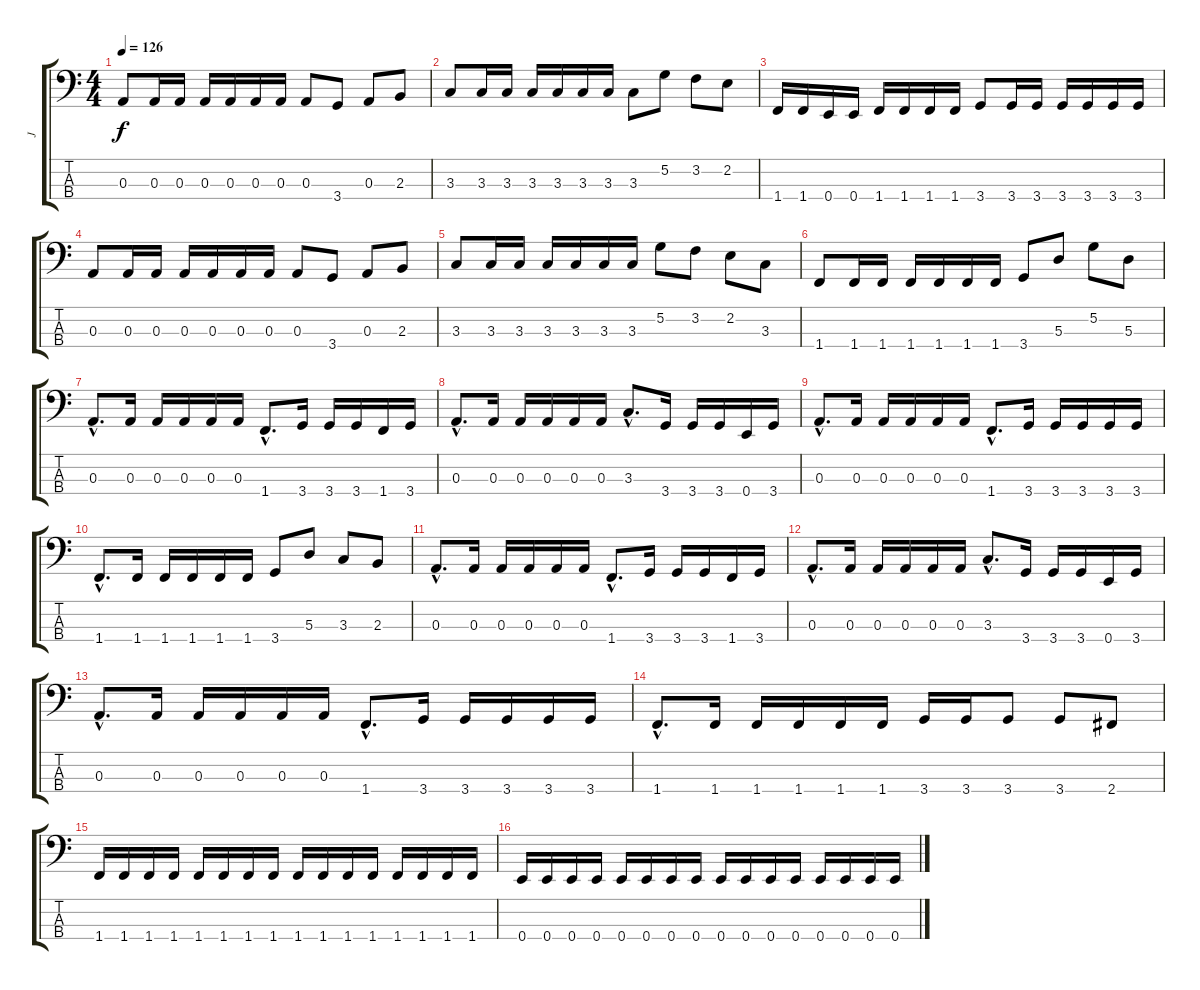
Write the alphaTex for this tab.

\track ("J" "J") {instrument electricbasspick}
\staff {score tabs}
\tuning (G2 D2 A1 E1) {hide}
\ts (4 4)
\tempo 126
\clef f4
\ks c
0.3.8{dy f} 0.3.16 0.3.16 0.3.16 0.3.16 0.3.16 0.3.16 0.3.8 3.4.8 0.3.8 2.3.8 |
3.3.8 3.3.16 3.3.16 3.3.16 3.3.16 3.3.16 3.3.16 3.3.8 5.2.8 3.2.8 2.2.8 |
1.4.16 1.4.16 0.4.16 0.4.16 1.4.16 1.4.16 1.4.16 1.4.16 3.4.8 3.4.16 3.4.16 3.4.16 3.4.16 3.4.16 3.4.16 |
0.3.8 0.3.16 0.3.16 0.3.16 0.3.16 0.3.16 0.3.16 0.3.8 3.4.8 0.3.8 2.3.8 |
3.3.8 3.3.16 3.3.16 3.3.16 3.3.16 3.3.16 3.3.16 5.2.8 3.2.8 2.2.8 3.3.8 |
1.4.8 1.4.16 1.4.16 1.4.16 1.4.16 1.4.16 1.4.16 3.4.8 5.3.8 5.2.8 5.3.8 |
0.3{hac}.8{d} 0.3.16 0.3.16 0.3.16 0.3.16 0.3.16 1.4{hac}.8{d} 3.4.16 3.4.16 3.4.16 1.4.16 3.4.16 |
0.3{hac}.8{d} 0.3.16 0.3.16 0.3.16 0.3.16 0.3.16 3.3{hac}.8{d} 3.4.16 3.4.16 3.4.16 0.4.16 3.4.16 |
0.3{hac}.8{d} 0.3.16 0.3.16 0.3.16 0.3.16 0.3.16 1.4{hac}.8{d} 3.4.16 3.4.16 3.4.16 3.4.16 3.4.16 |
1.4{hac}.8{d} 1.4.16 1.4.16 1.4.16 1.4.16 1.4.16 3.4.8 5.3.8 3.3.8 2.3.8 |
0.3{hac}.8{d} 0.3.16 0.3.16 0.3.16 0.3.16 0.3.16 1.4{hac}.8{d} 3.4.16 3.4.16 3.4.16 1.4.16 3.4.16 |
0.3{hac}.8{d} 0.3.16 0.3.16 0.3.16 0.3.16 0.3.16 3.3{hac}.8{d} 3.4.16 3.4.16 3.4.16 0.4.16 3.4.16 |
0.3{hac}.8{d} 0.3.16 0.3.16 0.3.16 0.3.16 0.3.16 1.4{hac}.8{d} 3.4.16 3.4.16 3.4.16 3.4.16 3.4.16 |
1.4{hac}.8{d} 1.4.16 1.4.16 1.4.16 1.4.16 1.4.16 3.4.16 3.4.16 3.4.8 3.4.8 2.4.8 |
1.4.16 1.4.16 1.4.16 1.4.16 1.4.16 1.4.16 1.4.16 1.4.16 1.4.16 1.4.16 1.4.16 1.4.16 1.4.16 1.4.16 1.4.16 1.4.16 |
0.4.16 0.4.16 0.4.16 0.4.16 0.4.16 0.4.16 0.4.16 0.4.16 0.4.16 0.4.16 0.4.16 0.4.16 0.4.16 0.4.16 0.4.16 0.4.16
